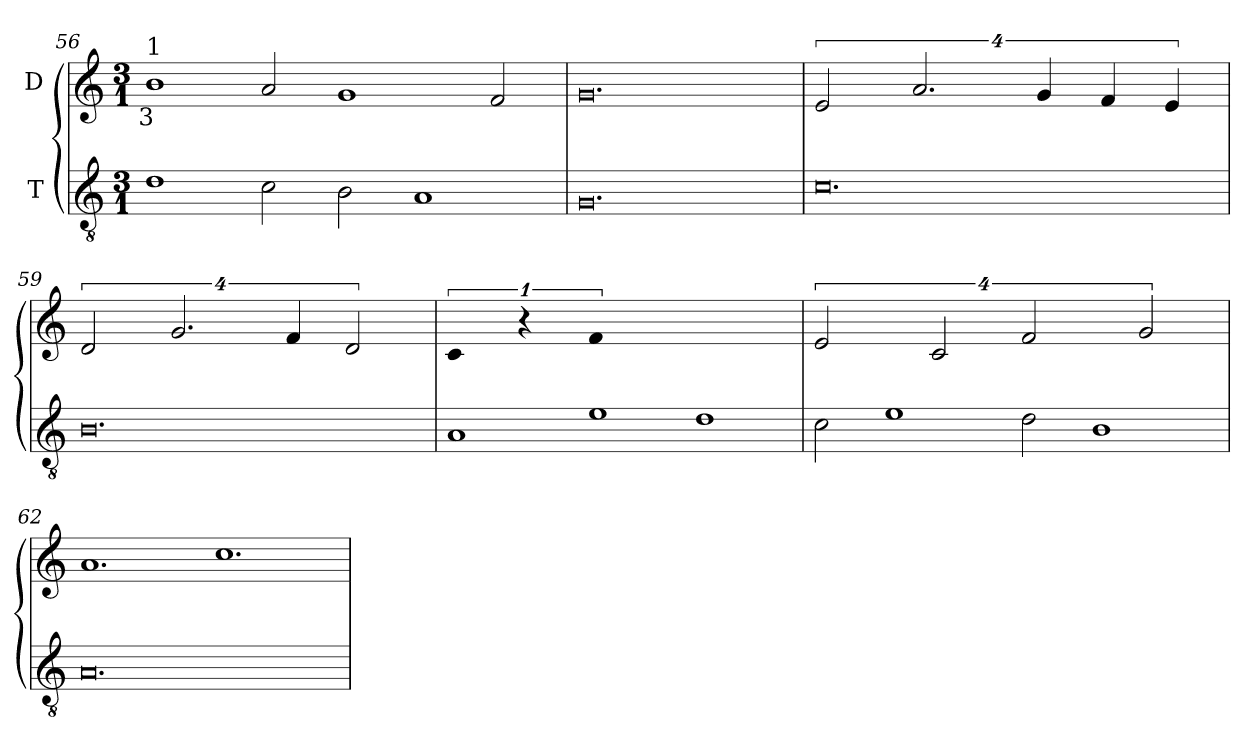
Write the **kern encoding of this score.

**kern	**kern
*part2	*part1
*staff2	*staff1
*I"T	*I"D
*clefGv2	*clefG2
*ITrd7c12	*
*k[]	*k[]
*C:	*C:
*M3/1	*M3/1
=56	=56
!	!LO:TX:b:cj:t=3
!	!LO:TX:t=1
1Di\	1bi/
2Ci\	2ai/
2BBi\	1gi/
1AAi/	.
.	2fi/
=57	=57
0.GGi/	0.gi/
=58	=58
0.Ci\	4%3ei/
.	4%3.ai/
.	8%3gi/
.	8%3fi/
.	8%3ei/
=59	=59
0.BBi/	4%3di/
.	4%3.gi/
.	8%3fi/
.	4%3di/
=60	=60
1AAi/	2%3ci/
1Ei\	.
.	4%3r
1Di\	.
.	4%3fi/
!!LO:LB:g=z
=61	=61
2Ci\	4%3ei/
1Ei\	.
.	4%3ci/
2Di\	4%3fi/
1BBi/	.
.	4%3gi/
=62	=62
0.AAi/	1.ai/
.	1.cci\
=	=
*-	*-
